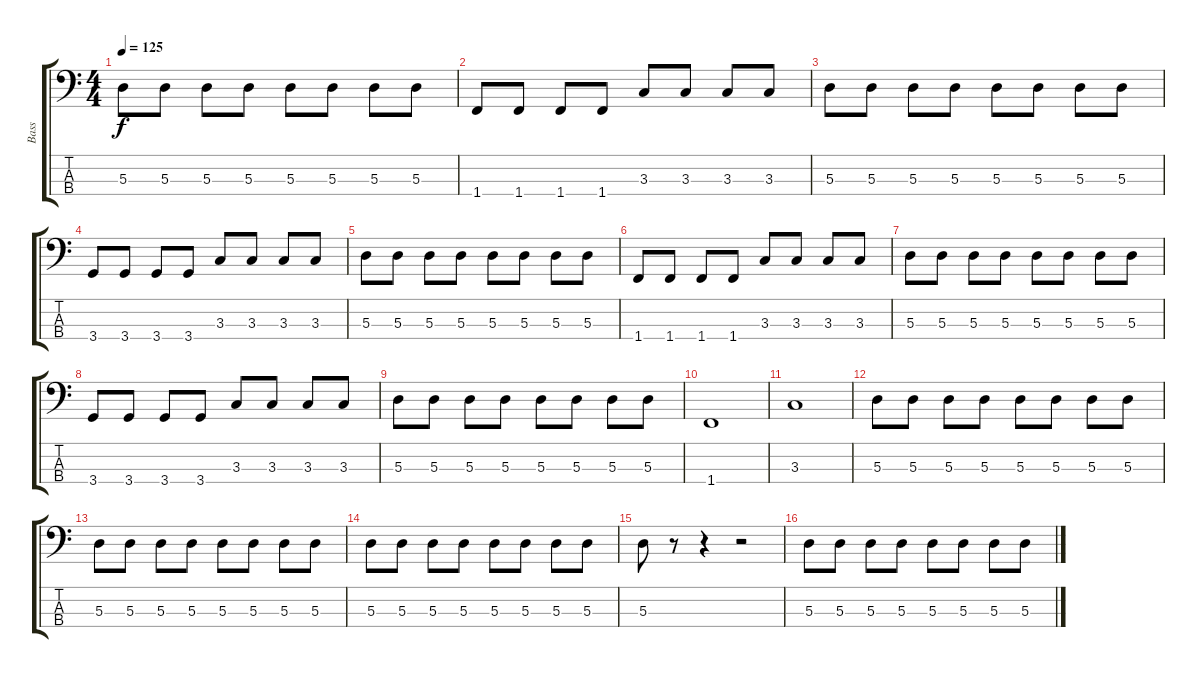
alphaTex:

\track ("Bass" "Bass") {instrument electricbasspick}
\staff {score tabs}
\tuning (G2 D2 A1 E1) {hide}
\ts (4 4)
\tempo 125
\clef f4
\ks c
5.3.8{dy f} 5.3.8 5.3.8 5.3.8 5.3.8 5.3.8 5.3.8 5.3.8 |
1.4.8 1.4.8 1.4.8 1.4.8 3.3.8 3.3.8 3.3.8 3.3.8 |
5.3.8 5.3.8 5.3.8 5.3.8 5.3.8 5.3.8 5.3.8 5.3.8 |
3.4.8 3.4.8 3.4.8 3.4.8 3.3.8 3.3.8 3.3.8 3.3.8 |
5.3.8 5.3.8 5.3.8 5.3.8 5.3.8 5.3.8 5.3.8 5.3.8 |
1.4.8 1.4.8 1.4.8 1.4.8 3.3.8 3.3.8 3.3.8 3.3.8 |
5.3.8 5.3.8 5.3.8 5.3.8 5.3.8 5.3.8 5.3.8 5.3.8 |
3.4.8 3.4.8 3.4.8 3.4.8 3.3.8 3.3.8 3.3.8 3.3.8 |
5.3.8 5.3.8 5.3.8 5.3.8 5.3.8 5.3.8 5.3.8 5.3.8 |
1.4.1 |
3.3.1 |
5.3.8 5.3.8 5.3.8 5.3.8 5.3.8 5.3.8 5.3.8 5.3.8 |
5.3.8 5.3.8 5.3.8 5.3.8 5.3.8 5.3.8 5.3.8 5.3.8 |
5.3.8 5.3.8 5.3.8 5.3.8 5.3.8 5.3.8 5.3.8 5.3.8 |
5.3.8 r.8 r.4 r.2 |
5.3.8 5.3.8 5.3.8 5.3.8 5.3.8 5.3.8 5.3.8 5.3.8
